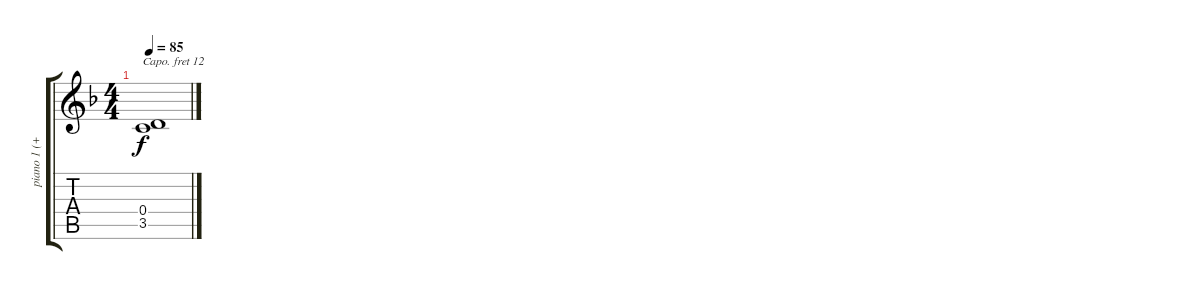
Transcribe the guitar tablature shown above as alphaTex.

\track ("piano 1 (+12)" "piano 1 (+") {instrument acousticgrandpiano}
\staff {score tabs}
\capo 12
\tuning (E4 B3 G3 D3 A2 E2) {hide}
\ts (4 4)
\tempo 85
\clef g2
\ks f
(0.4{t} 3.5{t}).1{dy f}
